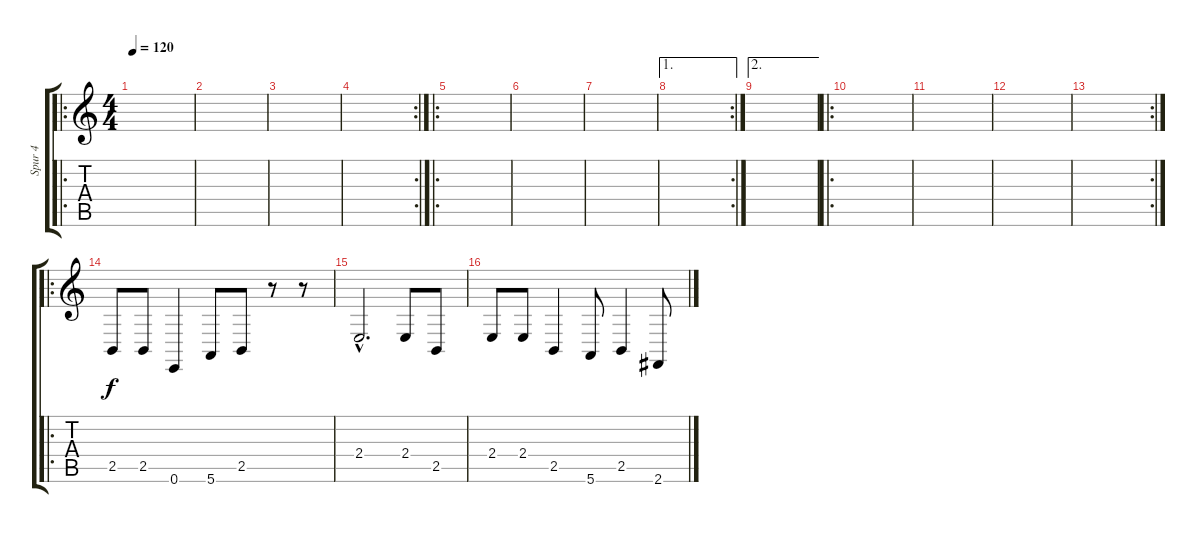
\track ("Spur 4" "Spur 4") {instrument altosax}
\staff {score tabs}
\tuning (E4 B3 G3 D3 A2 E2) {hide}
\ro
\ts (4 4)
\tempo 120
\clef g2
\ks c
|
|
|
\rc 2
|
\ro
|
|
|
\ae 1
\rc 2
|
\ae 2
|
\ro
|
|
|
\rc 2
|
\ro
2.5.8 2.5.8 0.6.4 5.6.8 2.5.8 r.8 r.8 |
2.4{hac}.2{d} 2.4.8 2.5.8 |
2.4.8 2.4.8 2.5.4 5.6.8 2.5.4 2.6.8
